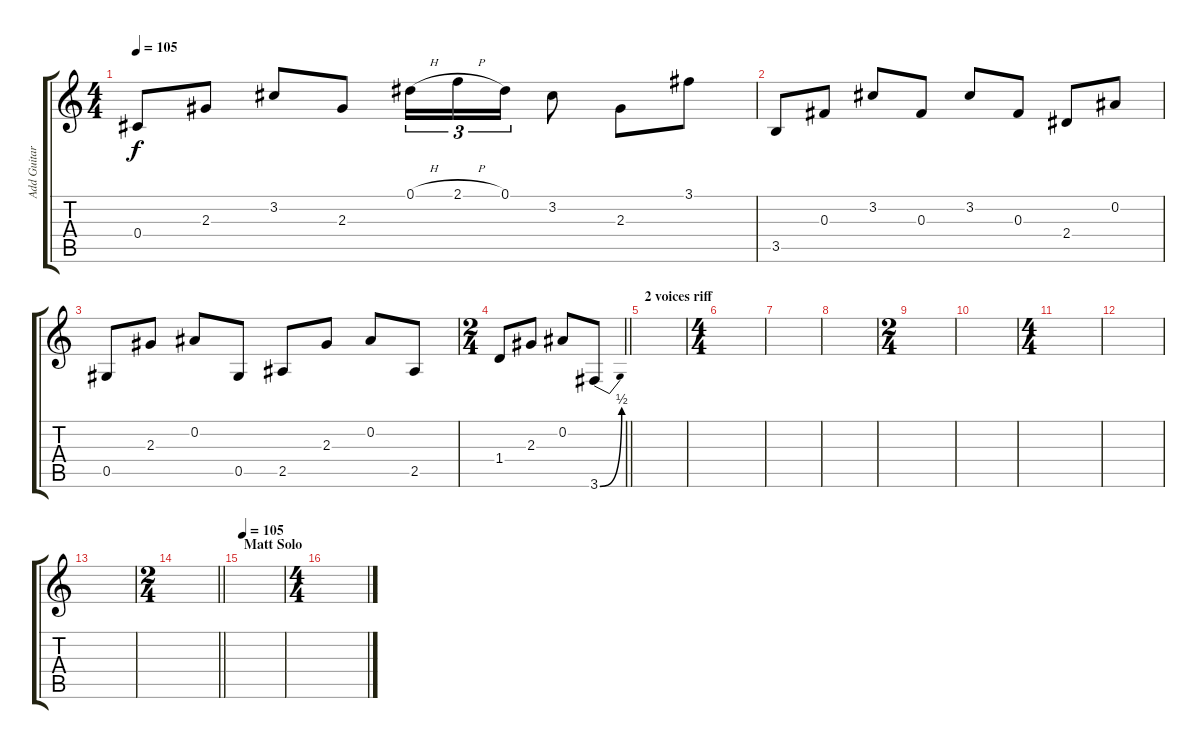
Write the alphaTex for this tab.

\track ("Add Guitar" "Add Guitar") {instrument overdrivenguitar}
\staff {score tabs}
\tuning (Eb4 Bb3 Gb3 Db3 Ab2 Eb2) {hide}
\ts (4 4)
\tempo 105
\clef g2
\ks c
0.4.8{dy f} 2.3.8 3.2.8 2.3.8 0.1{h}.16{tu (3 2)} 2.1{h}.16{tu (3 2)} 0.1.16{tu (3 2)} 3.2.8 2.3.8 3.1.8 |
3.5.8 0.3.8 3.2.8 0.3.8 3.2.8 0.3.8 2.4.8 0.2.8 |
0.5.8 2.3.8 0.2.8 0.5.8 2.5.8 2.3.8 0.2.8 2.5.8 |
\ts (2 4)
\barLineRight lightlight
1.4.8 2.3.8 0.2.8 3.6{be (bend 0 0 60 2)}.8 |
\section ("" "2 voices riff")
|
\ts (4 4)
|
|
|
\ts (2 4)
|
|
\ts (4 4)
|
|
|
\ts (2 4)
\barLineRight lightlight
|
\section ("" "Matt Solo")
\tempo 105
|
\ts (4 4)
